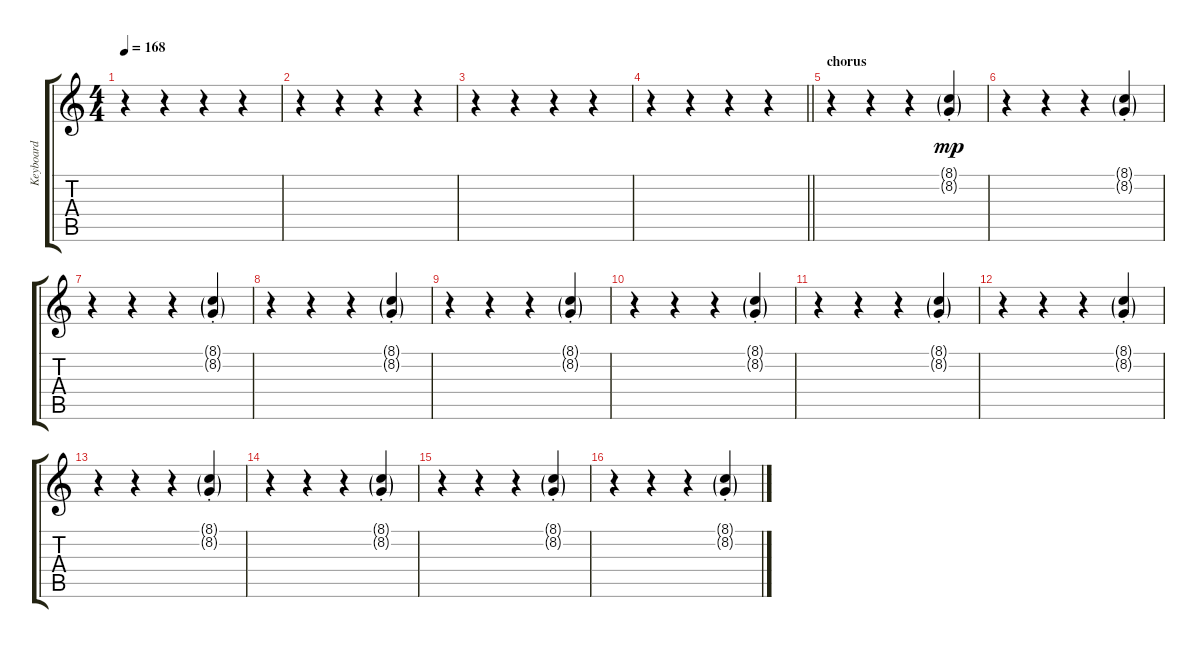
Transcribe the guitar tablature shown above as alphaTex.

\track ("Keyboard" "Keyboard") {instrument pad7halo}
\staff {score tabs}
\tuning (E4 B3 G3 D3 A2 E2) {hide}
\ts (4 4)
\tempo 168
\clef g2
\ks c
r.4{dy ppp} r.4 r.4 r.4 |
r.4 r.4 r.4 r.4 |
r.4 r.4 r.4 r.4 |
\barLineRight lightlight
r.4 r.4 r.4 r.4 |
\section ("" "chorus")
r.4 r.4 r.4 (8.1{g st} 8.2{g st}).4{dy mp} |
r.4 r.4 r.4 (8.1{g st} 8.2{g st}).4 |
r.4 r.4 r.4 (8.1{g st} 8.2{g st}).4 |
r.4 r.4 r.4 (8.1{g st} 8.2{g st}).4 |
r.4 r.4 r.4 (8.1{g st} 8.2{g st}).4 |
r.4 r.4 r.4 (8.1{g st} 8.2{g st}).4 |
r.4 r.4 r.4 (8.1{g st} 8.2{g st}).4 |
r.4 r.4 r.4 (8.1{g st} 8.2{g st}).4 |
r.4 r.4 r.4 (8.1{g st} 8.2{g st}).4 |
r.4 r.4 r.4 (8.1{g st} 8.2{g st}).4 |
r.4 r.4 r.4 (8.1{g st} 8.2{g st}).4 |
r.4 r.4 r.4 (8.1{g st} 8.2{g st}).4
